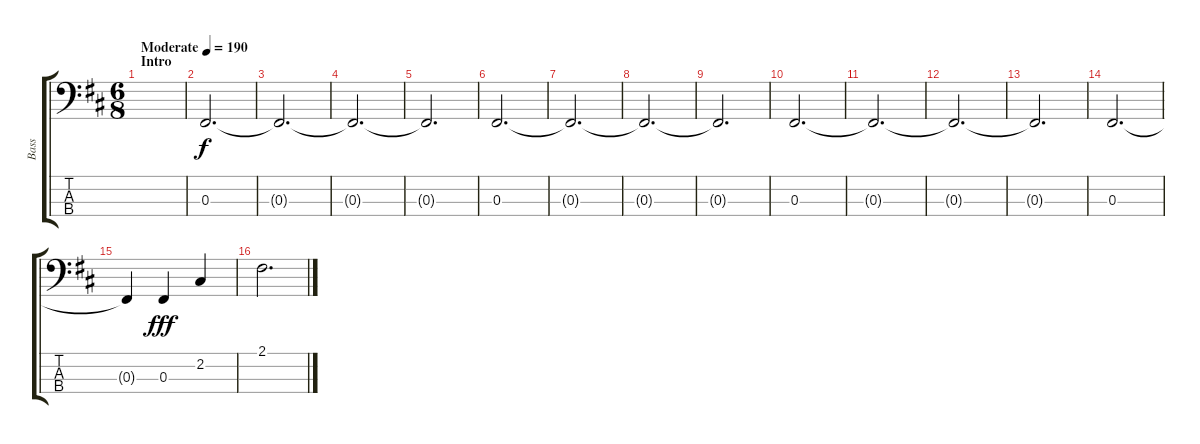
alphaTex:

\track ("Bass" "Bass") {instrument electricbasspick}
\staff {score tabs}
\tuning (E2 B1 Gb1 B0) {hide}
\ts (6 8)
\section ("" "Intro")
\tempo (190 "Moderate")
\clef f4
\ks bminor
|
0.3.2{d} |
0.3{t}.2{d} |
0.3{t}.2{d} |
0.3{t}.2{d} |
0.3.2{d} |
0.3{t}.2{d} |
0.3{t}.2{d} |
0.3{t}.2{d} |
0.3.2{d} |
0.3{t}.2{d} |
0.3{t}.2{d} |
0.3{t}.2{d} |
0.3.2{d} |
0.3{t}.4 0.3.4{dy fff} 2.2.4 |
2.1.2{d}
